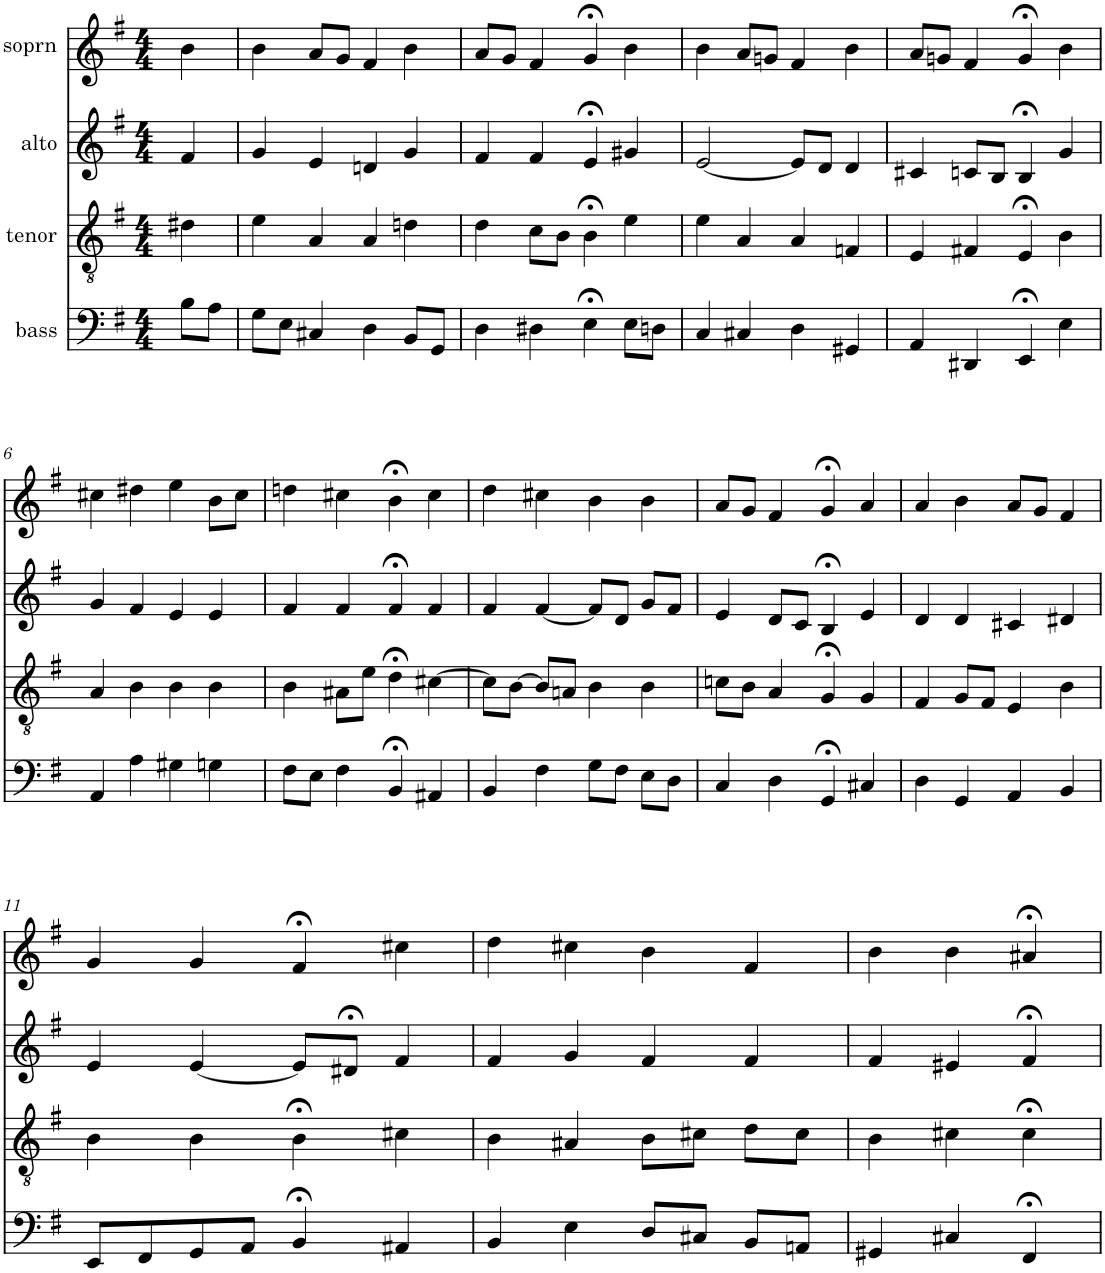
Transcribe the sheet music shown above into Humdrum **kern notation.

**kern	**kern	**kern	**kern
*part4	*part3	*part2	*part1
*staff4	*staff3	*staff2	*staff1
*I"bass	*I"tenor	*I"alto	*I"soprn
*clefF4	*clefGv2	*clefG2	*clefG2
*k[f#]	*k[f#]	*k[f#]	*k[f#]
*e:	*e:	*e:	*e:
*M4/4	*M4/4	*M4/4	*M4/4
=1	=1	=1	=1
8B\L	4d#X\	4f#/	4b\
8A\J	.	.	.
=2	=2	=2	=2
8G\L	4e\	4g/	4b\
8E\J	.	.	.
4C#X/	4A/	4e/	8a/L
.	.	.	8g/J
4D\	4A/	4dn/	4f#/
8BB/L	4dn\	4g/	4b\
8GG/J	.	.	.
=3	=3	=3	=3
4D\	4d\	4f#/	8a/L
.	.	.	8g/J
4D#X\	8c\L	4f#/	4f#/
.	8B\J	.	.
4E;<\	4B;<\	4e;</	4g;</
8E\L	4e\	4g#X/	4b\
8Dn\J	.	.	.
=4	=4	=4	=4
4C/	4e\	[2e/	4b\
4C#X/	4A/	.	8a/L
.	.	.	8gn/J
4D\	4A/	8e/L]	4f#/
.	.	8d/J	.
4GG#X/	4Fn/	4d/	4b\
=5	=5	=5	=5
4AA/	4E/	4c#X/	8a/L
.	.	.	8gn/J
4DD#X/	4F#X/	8cn/L	4f#/
.	.	8B/J	.
4EE;</	4E;</	4B;</	4g;</
4E\	4B\	4g/	4b\
!!LO:LB:g=z
=6	=6	=6	=6
4AA/	4A/	4g/	4cc#X\
4A\	4B\	4f#/	4dd#X\
4G#X\	4B\	4e/	4ee\
4Gn\	4B\	4e/	8b\L
.	.	.	8cc#\J
=7	=7	=7	=7
8F#\L	4B\	4f#/	4ddn\
8E\J	.	.	.
4F#\	8A#X\L	4f#/	4cc#X\
.	8e\J	.	.
4BB;</	4d;<\	4f#;</	4b;<\
4AA#X/	[4c#X\	4f#/	4cc#\
=8	=8	=8	=8
4BB/	8c#\L]	4f#/	4dd\
.	[8B\J	.	.
4F#\	8B/L]	[4f#/	4cc#X\
.	8An/J	.	.
8G\L	4B\	8f#/L]	4b\
8F#\J	.	8d/J	.
8E\L	4B\	8g/L	4b\
8D\J	.	8f#/J	.
=9	=9	=9	=9
4C/	8cn\L	4e/	8a/L
.	8B\J	.	8g/J
4D\	4A/	8d/L	4f#/
.	.	8c/J	.
4GG;</	4G;</	4B;</	4g;</
4C#X/	4G/	4e/	4a/
=10	=10	=10	=10
4D\	4F#/	4d/	4a/
4GG/	8G/L	4d/	4b\
.	8F#/J	.	.
4AA/	4E/	4c#X/	8a/L
.	.	.	8g/J
4BB/	4B\	4d#X/	4f#/
!!LO:LB:g=z
=11	=11	=11	=11
8EE/L	4B\	4e/	4g/
8FF#/	.	.	.
8GG/	4B\	[4e/	4g/
8AA/J	.	.	.
4BB;</	4B;<\	8e/L]	4f#;</
.	.	8d#X;</J	.
4AA#X/	4c#X\	4f#/	4cc#X\
=12	=12	=12	=12
4BB/	4B\	4f#/	4dd\
4E\	4A#X/	4g/	4cc#X\
8D/L	8B\L	4f#/	4b\
8C#X/J	8c#X\J	.	.
8BB/L	8d\L	4f#/	4f#/
8AAn/J	8c#\J	.	.
=13	=13	=13	=13
4GG#X/	4B\	4f#/	4b\
4C#X/	4c#X\	4e#X/	4b\
4FF#;</	4c#;<\	4f#;</	4a#X;</
=	=	=	=
*-	*-	*-	*-
